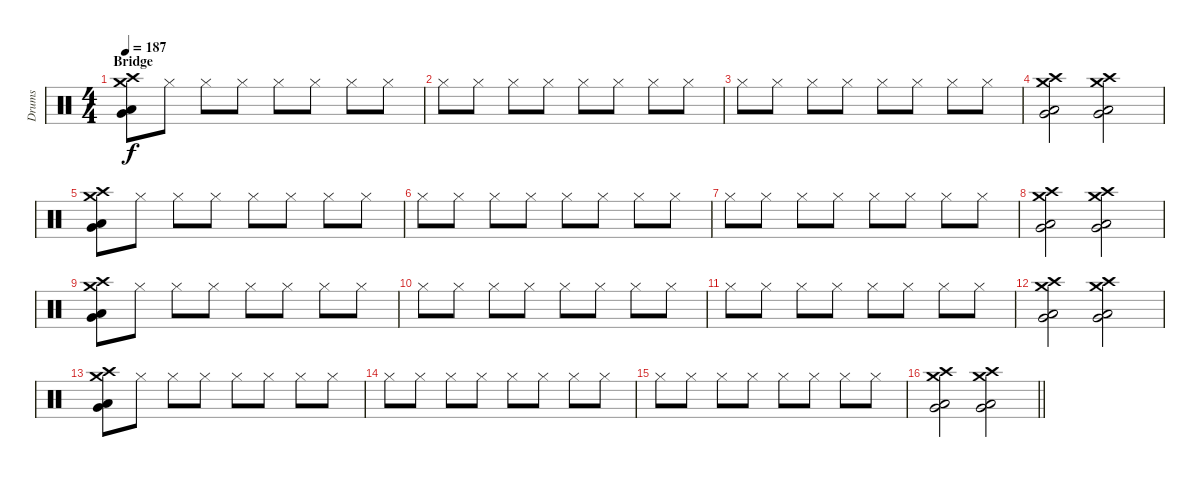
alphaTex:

\track ("Drums" "Drums") {instrument percussion}
\staff {score}
\articulation defaults
\ts (4 4)
\section ("" "Bridge")
\tempo 187
\clef neutral
\ks c
("Crash high (hit)" "Crash medium (hit)" "Low Floor Tom (hit)" "Very Low Tom (hit)").8{dy f} "Hi-Hat (closed)".8 "Hi-Hat (closed)".8 "Hi-Hat (closed)".8 "Hi-Hat (closed)".8 "Hi-Hat (closed)".8 "Hi-Hat (closed)".8 "Hi-Hat (closed)".8 |
"Hi-Hat (closed)".8 "Hi-Hat (closed)".8 "Hi-Hat (closed)".8 "Hi-Hat (closed)".8 "Hi-Hat (closed)".8 "Hi-Hat (closed)".8 "Hi-Hat (closed)".8 "Hi-Hat (closed)".8 |
"Hi-Hat (closed)".8 "Hi-Hat (closed)".8 "Hi-Hat (closed)".8 "Hi-Hat (closed)".8 "Hi-Hat (closed)".8 "Hi-Hat (closed)".8 "Hi-Hat (closed)".8 "Hi-Hat (closed)".8 |
("Crash high (hit)" "Crash medium (hit)" "Very Low Tom (hit)" "Low Floor Tom (hit)").2 ("Crash high (hit)" "Crash medium (hit)" "Very Low Tom (hit)" "Low Floor Tom (hit)").2 |
("Crash high (hit)" "Crash medium (hit)" "Low Floor Tom (hit)" "Very Low Tom (hit)").8 "Hi-Hat (closed)".8 "Hi-Hat (closed)".8 "Hi-Hat (closed)".8 "Hi-Hat (closed)".8 "Hi-Hat (closed)".8 "Hi-Hat (closed)".8 "Hi-Hat (closed)".8 |
"Hi-Hat (closed)".8 "Hi-Hat (closed)".8 "Hi-Hat (closed)".8 "Hi-Hat (closed)".8 "Hi-Hat (closed)".8 "Hi-Hat (closed)".8 "Hi-Hat (closed)".8 "Hi-Hat (closed)".8 |
"Hi-Hat (closed)".8 "Hi-Hat (closed)".8 "Hi-Hat (closed)".8 "Hi-Hat (closed)".8 "Hi-Hat (closed)".8 "Hi-Hat (closed)".8 "Hi-Hat (closed)".8 "Hi-Hat (closed)".8 |
("Crash high (hit)" "Crash medium (hit)" "Very Low Tom (hit)" "Low Floor Tom (hit)").2 ("Crash high (hit)" "Crash medium (hit)" "Very Low Tom (hit)" "Low Floor Tom (hit)").2 |
("Crash high (hit)" "Crash medium (hit)" "Low Floor Tom (hit)" "Very Low Tom (hit)").8 "Hi-Hat (closed)".8 "Hi-Hat (closed)".8 "Hi-Hat (closed)".8 "Hi-Hat (closed)".8 "Hi-Hat (closed)".8 "Hi-Hat (closed)".8 "Hi-Hat (closed)".8 |
"Hi-Hat (closed)".8 "Hi-Hat (closed)".8 "Hi-Hat (closed)".8 "Hi-Hat (closed)".8 "Hi-Hat (closed)".8 "Hi-Hat (closed)".8 "Hi-Hat (closed)".8 "Hi-Hat (closed)".8 |
"Hi-Hat (closed)".8 "Hi-Hat (closed)".8 "Hi-Hat (closed)".8 "Hi-Hat (closed)".8 "Hi-Hat (closed)".8 "Hi-Hat (closed)".8 "Hi-Hat (closed)".8 "Hi-Hat (closed)".8 |
("Crash high (hit)" "Crash medium (hit)" "Very Low Tom (hit)" "Low Floor Tom (hit)").2 ("Crash high (hit)" "Crash medium (hit)" "Very Low Tom (hit)" "Low Floor Tom (hit)").2 |
("Crash high (hit)" "Crash medium (hit)" "Low Floor Tom (hit)" "Very Low Tom (hit)").8 "Hi-Hat (closed)".8 "Hi-Hat (closed)".8 "Hi-Hat (closed)".8 "Hi-Hat (closed)".8 "Hi-Hat (closed)".8 "Hi-Hat (closed)".8 "Hi-Hat (closed)".8 |
"Hi-Hat (closed)".8 "Hi-Hat (closed)".8 "Hi-Hat (closed)".8 "Hi-Hat (closed)".8 "Hi-Hat (closed)".8 "Hi-Hat (closed)".8 "Hi-Hat (closed)".8 "Hi-Hat (closed)".8 |
"Hi-Hat (closed)".8 "Hi-Hat (closed)".8 "Hi-Hat (closed)".8 "Hi-Hat (closed)".8 "Hi-Hat (closed)".8 "Hi-Hat (closed)".8 "Hi-Hat (closed)".8 "Hi-Hat (closed)".8 |
\barLineRight lightlight
("Crash high (hit)" "Crash medium (hit)" "Very Low Tom (hit)" "Low Floor Tom (hit)").2 ("Crash high (hit)" "Crash medium (hit)" "Very Low Tom (hit)" "Low Floor Tom (hit)").2
